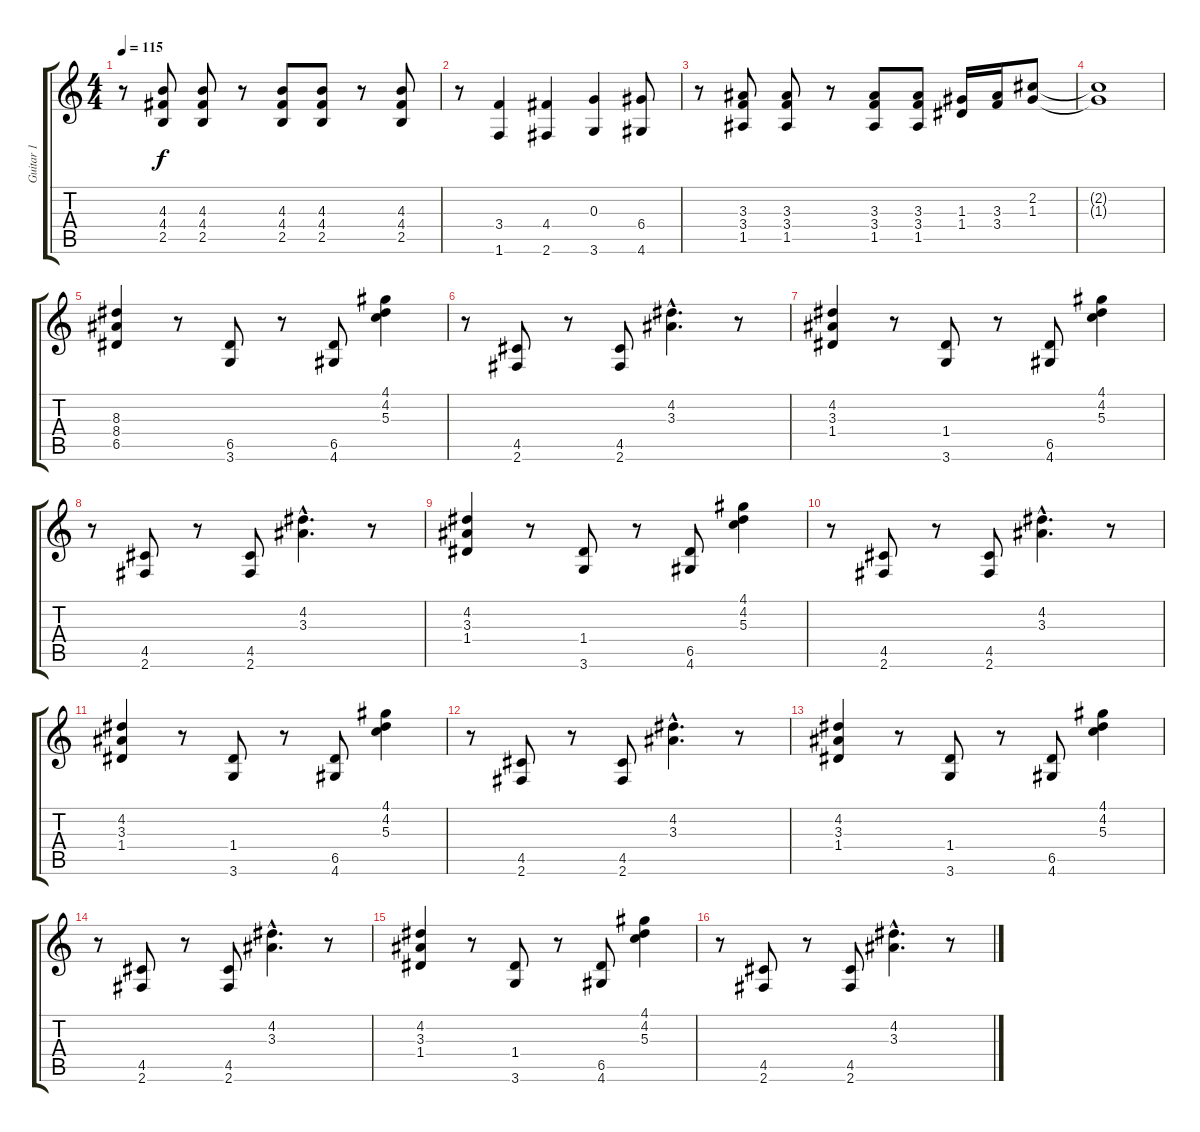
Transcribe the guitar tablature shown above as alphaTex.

\track ("Guitar 1" "Guitar 1") {instrument distortionguitar}
\staff {score tabs}
\tuning (E4 B3 G3 D3 A2 E2) {hide}
\ts (4 4)
\tempo 115
\clef g2
\ks c
r.8{dy f instrument distortionguitar} (4.3 4.4 2.5).8 (4.3 4.4 2.5).8 r.8 (4.3 4.4 2.5).8 (4.3 4.4 2.5).8 r.8 (4.3 4.4 2.5).8 |
r.8 (3.4 1.6).4 (4.4 2.6).4 (0.3 3.6).4 (6.4 4.6).8 |
r.8 (3.3 3.4 1.5).8 (3.3 3.4 1.5).8 r.8 (3.3 3.4 1.5).8 (3.3 3.4 1.5).8 (1.3 1.4).16 (3.3 3.4).16 (2.2 1.3).8 |
(2.2{t} 1.3{t}).1 |
(8.3 8.4 6.5).4{volume 3} r.8 (6.5 3.6).8{volume 12} r.8 (6.5 4.6).8 (4.1 4.2 5.3).4 |
r.8 (4.5 2.6).8 r.8 (4.5 2.6).8 (4.2{hac} 3.3{hac}).4{d} r.8 |
(4.2 3.3 1.4).4 r.8 (1.4 3.6).8 r.8 (6.5 4.6).8 (4.1 4.2 5.3).4 |
r.8 (4.5 2.6).8 r.8 (4.5 2.6).8 (4.2{hac} 3.3{hac}).4{d} r.8 |
(4.2 3.3 1.4).4 r.8 (1.4 3.6).8 r.8 (6.5 4.6).8 (4.1 4.2 5.3).4 |
r.8 (4.5 2.6).8 r.8 (4.5 2.6).8 (4.2{hac} 3.3{hac}).4{d} r.8 |
(4.2 3.3 1.4).4 r.8 (1.4 3.6).8 r.8 (6.5 4.6).8 (4.1 4.2 5.3).4 |
r.8 (4.5 2.6).8 r.8 (4.5 2.6).8 (4.2{hac} 3.3{hac}).4{d} r.8 |
(4.2 3.3 1.4).4 r.8 (1.4 3.6).8 r.8 (6.5 4.6).8 (4.1 4.2 5.3).4 |
r.8 (4.5 2.6).8 r.8 (4.5 2.6).8 (4.2{hac} 3.3{hac}).4{d} r.8 |
(4.2 3.3 1.4).4 r.8 (1.4 3.6).8 r.8 (6.5 4.6).8 (4.1 4.2 5.3).4 |
r.8 (4.5 2.6).8 r.8 (4.5 2.6).8 (4.2{hac} 3.3{hac}).4{d} r.8
